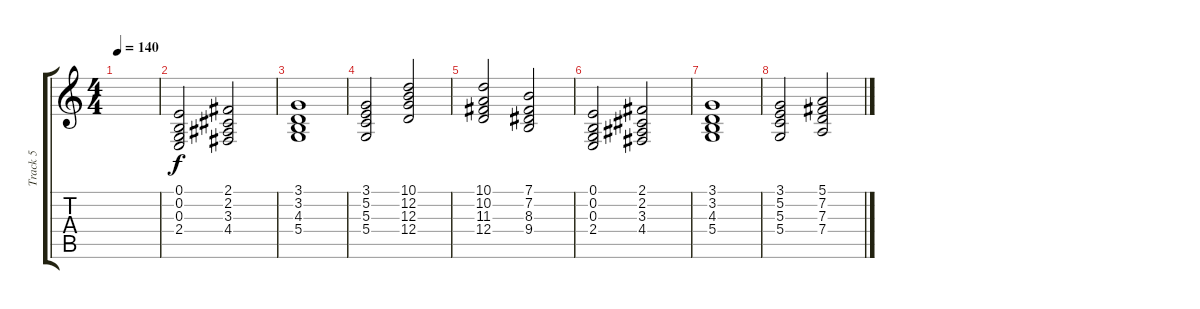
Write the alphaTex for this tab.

\track ("Track 5" "Track 5") {instrument synthstrings1}
\staff {score tabs}
\tuning (E4 B3 G3 D3 A2 E2) {hide}
\ts (4 4)
\tempo 140
\clef g2
\ks c
|
(0.1 0.2 0.3 2.4).2 (2.1 2.2 3.3 4.4).2 |
(3.1 3.2 4.3 5.4).1 |
(3.1 5.2 5.3 5.4).2 (10.1 12.2 12.3 12.4).2 |
(10.1 10.2 11.3 12.4).2 (7.1 7.2 8.3 9.4).2 |
(0.1 0.2 0.3 2.4).2 (2.1 2.2 3.3 4.4).2 |
(3.1 3.2 4.3 5.4).1 |
(3.1 5.2 5.3 5.4).2 (5.1 7.2 7.3 7.4).2
